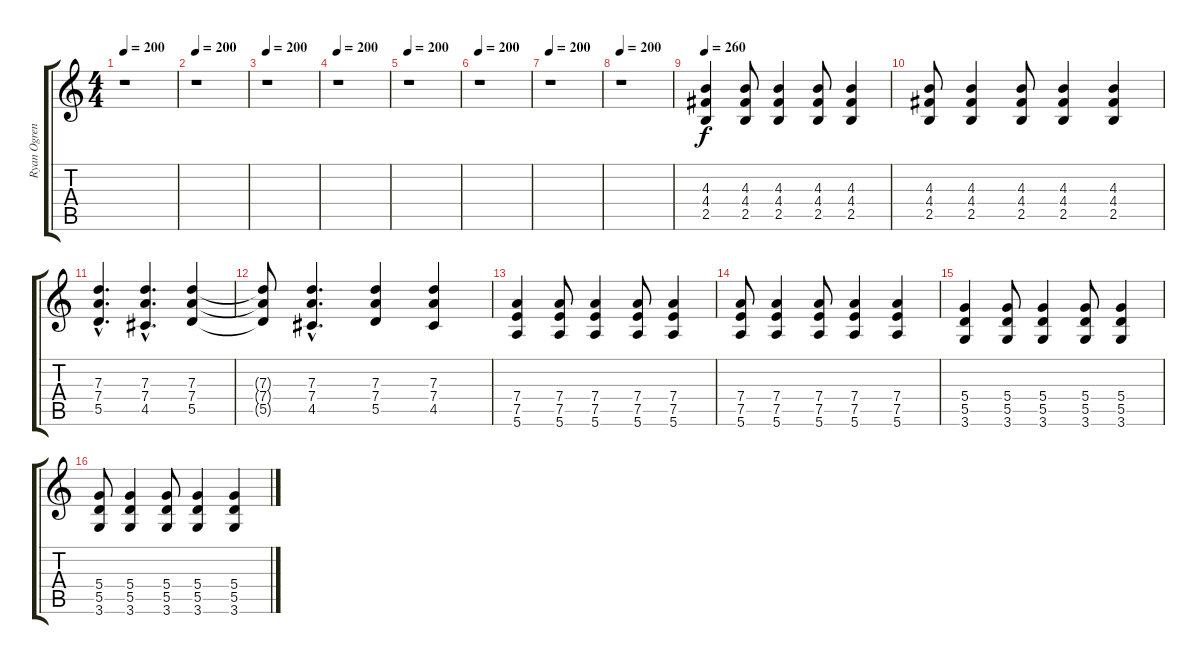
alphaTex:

\track ("Ryan Ogren" "Ryan Ogren") {instrument distortionguitar}
\staff {score tabs}
\tuning (E4 B3 G3 D3 A2 E2) {hide}
\ts (4 4)
\tempo 200
\clef g2
\ks c
r.1{dy f} |
\tempo 200
r.1 |
\tempo 200
r.1 |
\tempo 200
r.1 |
\tempo 200
r.1 |
\tempo 200
r.1 |
\tempo 200
r.1 |
\tempo 200
r.1 |
\tempo 260
(4.3 4.4 2.5).4 (4.3 4.4 2.5).8 (4.3 4.4 2.5).4 (4.3 4.4 2.5).8 (4.3 4.4 2.5).4 |
(4.3 4.4 2.5).8 (4.3 4.4 2.5).4 (4.3 4.4 2.5).8 (4.3 4.4 2.5).4 (4.3 4.4 2.5).4 |
(7.3{hac} 7.4{hac} 5.5{hac}).4{d} (7.3{hac} 7.4{hac} 4.5{hac}).4{d} (7.3 7.4 5.5).4 |
(7.3{t} 7.4{t} 5.5{t}).8 (7.3{hac} 7.4{hac} 4.5{hac}).4{d} (7.3 7.4 5.5).4 (7.3 7.4 4.5).4 |
(7.4 7.5 5.6).4 (7.4 7.5 5.6).8 (7.4 7.5 5.6).4 (7.4 7.5 5.6).8 (7.4 7.5 5.6).4 |
(7.4 7.5 5.6).8 (7.4 7.5 5.6).4 (7.4 7.5 5.6).8 (7.4 7.5 5.6).4 (7.4 7.5 5.6).4 |
(5.4 5.5 3.6).4 (5.4 5.5 3.6).8 (5.4 5.5 3.6).4 (5.4 5.5 3.6).8 (5.4 5.5 3.6).4 |
(5.4 5.5 3.6).8 (5.4 5.5 3.6).4 (5.4 5.5 3.6).8 (5.4 5.5 3.6).4 (5.4 5.5 3.6).4
